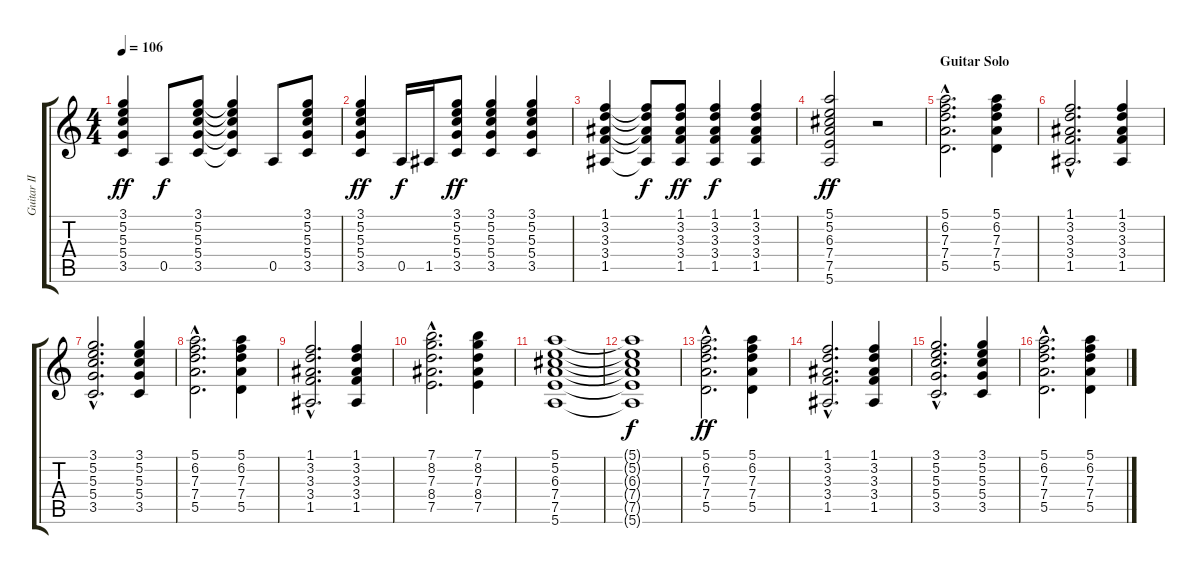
\track ("Guitar II" "Guitar II") {instrument overdrivenguitar}
\staff {score tabs}
\tuning (E4 B3 G3 D3 A2 E2) {hide}
\ts (4 4)
\tempo 106
\clef g2
\ks c
(3.1 5.2 5.3 5.4 3.5).4{dy ff} 0.5.8{dy f} (3.1 5.2 5.3 5.4 3.5).8 (3.1{t} 5.2{t} 5.3{t} 5.4{t} 3.5{t}).4 0.5.8 (3.1 5.2 5.3 5.4 3.5).8 |
(3.1 5.2 5.3 5.4 3.5).4{dy ff} 0.5.16{dy f} 1.5.16 (3.1 5.2 5.3 5.4 3.5).8{dy ff} (3.1 5.2 5.3 5.4 3.5).4 (3.1 5.2 5.3 5.4 3.5).4 |
(1.1 3.2 3.3 3.4 1.5).4 (1.1{t} 3.2{t} 3.3{t} 3.4{t} 1.5{t}).8{dy f} (1.1 3.2 3.3 3.4 1.5).8{dy ff} (1.1 3.2 3.3 3.4 1.5).4{dy f} (1.1 3.2 3.3 3.4 1.5).4 |
(5.1 5.2 6.3 7.4 7.5 5.6).2{dy ff} r.2 |
\section ("" "Guitar Solo")
(5.1{hac} 6.2{hac} 7.3{hac} 7.4{hac} 5.5{hac}).2{d} (5.1 6.2 7.3 7.4 5.5).4 |
(1.1{hac} 3.2{hac} 3.3{hac} 3.4{hac} 1.5{hac}).2{d} (1.1 3.2 3.3 3.4 1.5).4 |
(3.1{hac} 5.2{hac} 5.3{hac} 5.4{hac} 3.5{hac}).2{d} (3.1 5.2 5.3 5.4 3.5).4 |
(5.1{hac} 6.2{hac} 7.3{hac} 7.4{hac} 5.5{hac}).2{d} (5.1 6.2 7.3 7.4 5.5).4 |
(1.1{hac} 3.2{hac} 3.3{hac} 3.4{hac} 1.5{hac}).2{d} (1.1 3.2 3.3 3.4 1.5).4 |
(7.1{hac} 8.2{hac} 7.3{hac} 8.4{hac} 7.5{hac}).2{d} (7.1 8.2 7.3 8.4 7.5).4 |
(5.1 5.2 6.3 7.4 7.5 5.6).1 |
(5.1{t} 5.2{t} 6.3{t} 7.4{t} 7.5{t} 5.6{t}).1{dy f} |
(5.1{hac} 6.2{hac} 7.3{hac} 7.4{hac} 5.5{hac}).2{d dy ff} (5.1 6.2 7.3 7.4 5.5).4 |
(1.1{hac} 3.2{hac} 3.3{hac} 3.4{hac} 1.5{hac}).2{d} (1.1 3.2 3.3 3.4 1.5).4 |
(3.1{hac} 5.2{hac} 5.3{hac} 5.4{hac} 3.5{hac}).2{d} (3.1 5.2 5.3 5.4 3.5).4 |
(5.1{hac} 6.2{hac} 7.3{hac} 7.4{hac} 5.5{hac}).2{d} (5.1 6.2 7.3 7.4 5.5).4
